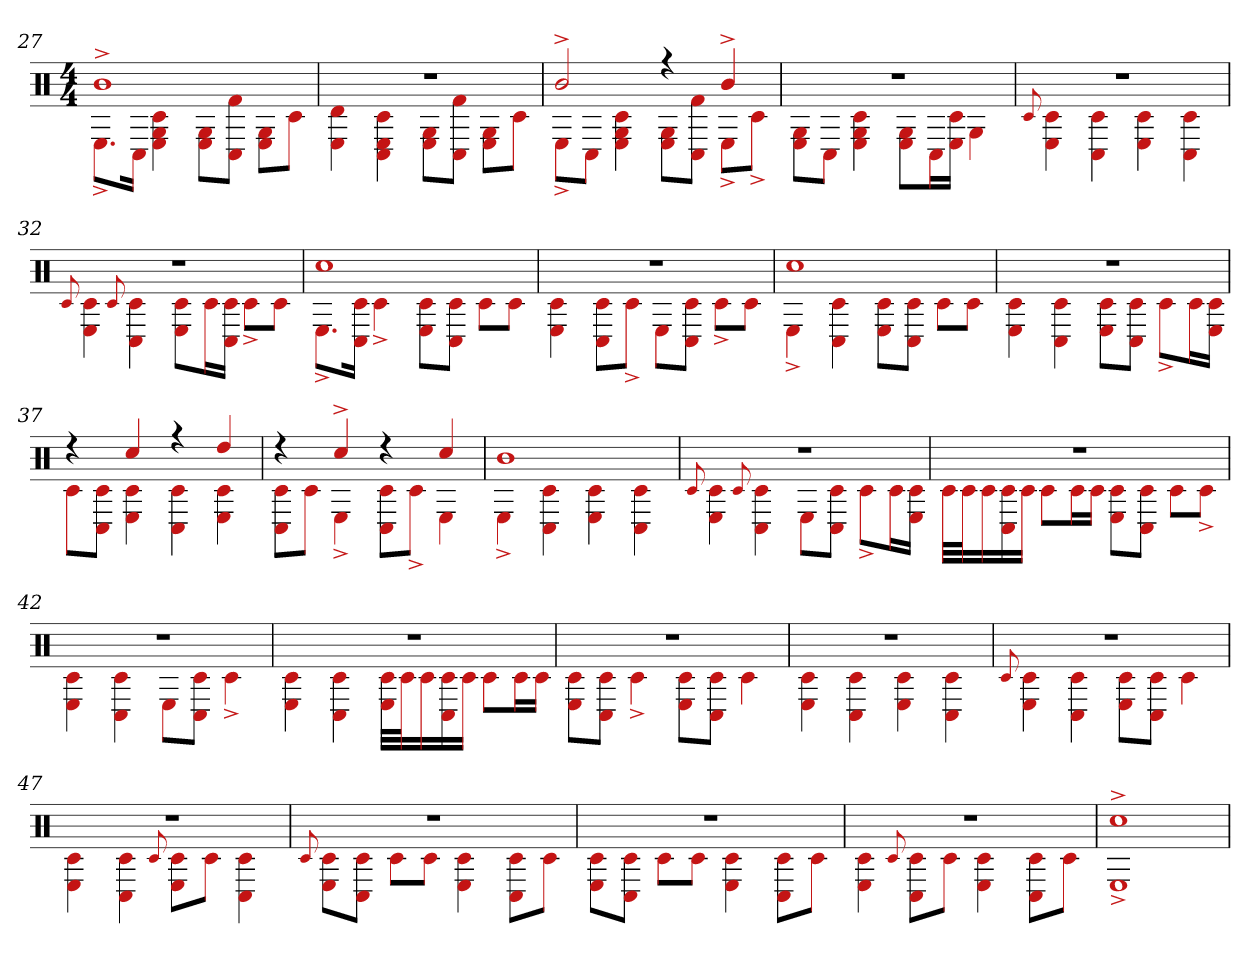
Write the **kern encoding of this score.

**kern
*part1
*staff1
*clefX
*k[]
*M4/4
=27
*^
1b^	8.E^L
.	16C#Jk
.	4E 4c# 4G
.	8G 8EL
.	8f# 8C#J
.	8E 8GL
.	8c#J
=28	=28
1r	4E 4d
.	4C# 4E 4c#
.	8E 8GL
.	8f# 8C#J
.	8E 8GL
.	8c#J
=29	=29
2b^	8E^L
.	8C#J
.	4E 4c# 4G
4r	8E 8GL
.	8C# 8f#J
4b^	8E^L
.	8c#^J
=30	=30
1r	8E 8GL
.	8C#J
.	4E 4c# 4G
.	8E 8GL
.	16C#L
.	16c# 16EJJ
.	4G
=31	=31
.	8qqc#
1r	4E 4c#
.	4C# 4c#
.	4c# 4E
.	4C# 4c#
=32	=32
.	8qqc#
1r	4E 4c#
.	8qqc#
.	4C# 4c#
.	8E 8c#L
.	16c#L
.	16C# 16c#JJ
.	8c#^L
.	8c#J
=33	=33
1cc#	8.E^L
.	16C# 16c#Jk
.	4c#^
.	8E 8c#L
.	8c# 8C#J
.	8c#L
.	8c#J
=34	=34
1r	4E 4c#
.	8C# 8c#L
.	8c#^J
.	8EL
.	8c# 8C#J
.	8c#^L
.	8c#J
=35	=35
1cc#	4E^
.	4C# 4c#
.	8E 8c#L
.	8C# 8c#J
.	8c#L
.	8c#J
=36	=36
1r	4E 4c#
.	4C# 4c#
.	8E 8c#L
.	8c# 8C#J
.	8c#^L
.	16c#L
.	16E 16c#JJ
=37	=37
4r	8c#L
.	8C# 8c#J
4cc#	4c# 4E
4r	4C# 4c#
4dd	4c# 4E
=38	=38
4r	8C# 8c#L
.	8c#J
4cc#^	4E^
4r	8C# 8c#L
.	8c#^J
4cc#	4E
=39	=39
1b	4E^
.	4C# 4c#
.	4E 4c#
.	4C# 4c#
=40	=40
.	8qqc#
1r	4E 4c#
.	8qqc#
.	4C# 4c#
.	8EL
.	8c# 8C#J
.	8c#^L
.	16c#L
.	16c# 16EJJ
=41	=41
1r	32c#LLL
.	32c#J
.	16c#
.	16C# 16c#
.	16c#JJ
.	8c#L
.	16c#L
.	16c#JJ
.	8E 8c#L
.	8c# 8C#J
.	8c#L
.	8c#^J
=42	=42
1r	4E 4c#
.	4C# 4c#
.	8EL
.	8c# 8C#J
.	4c#^
=43	=43
1r	4c# 4E
.	4C# 4c#
.	32E 32c#LLL
.	32c#J
.	16c#
.	16c# 16C#
.	16c#JJ
.	8c#L
.	16c#L
.	16c#JJ
=44	=44
1r	8E 8c#L
.	8c# 8C#J
.	4c#^
.	8E 8c#L
.	8C# 8c#J
.	4c#
=45	=45
1r	4E 4c#
.	4C# 4c#
.	4c# 4E
.	4C# 4c#
=46	=46
.	8qqc#
1r	4c# 4E
.	4C# 4c#
.	8E 8c#L
.	8C# 8c#J
.	4c#
=47	=47
1r	4E 4c#
.	4C# 4c#
.	8qqc#
.	8c# 8EL
.	8c#J
.	4C# 4c#
=48	=48
.	8qqc#
1r	8c# 8EL
.	8C# 8c#J
.	8c#L
.	8c#J
.	4E 4c#
.	8C# 8c#L
.	8c#J
=49	=49
1r	8E 8c#L
.	8C# 8c#J
.	8c#L
.	8c#J
.	4E 4c#
.	8C# 8c#L
.	8c#J
=50	=50
1r	4E 4c#
.	8qqc#
.	8C# 8c#L
.	8c#J
.	4c# 4E
.	8C# 8c#L
.	8c#J
=51	=51
1cc#^	1E^
*v	*v
=
*-
